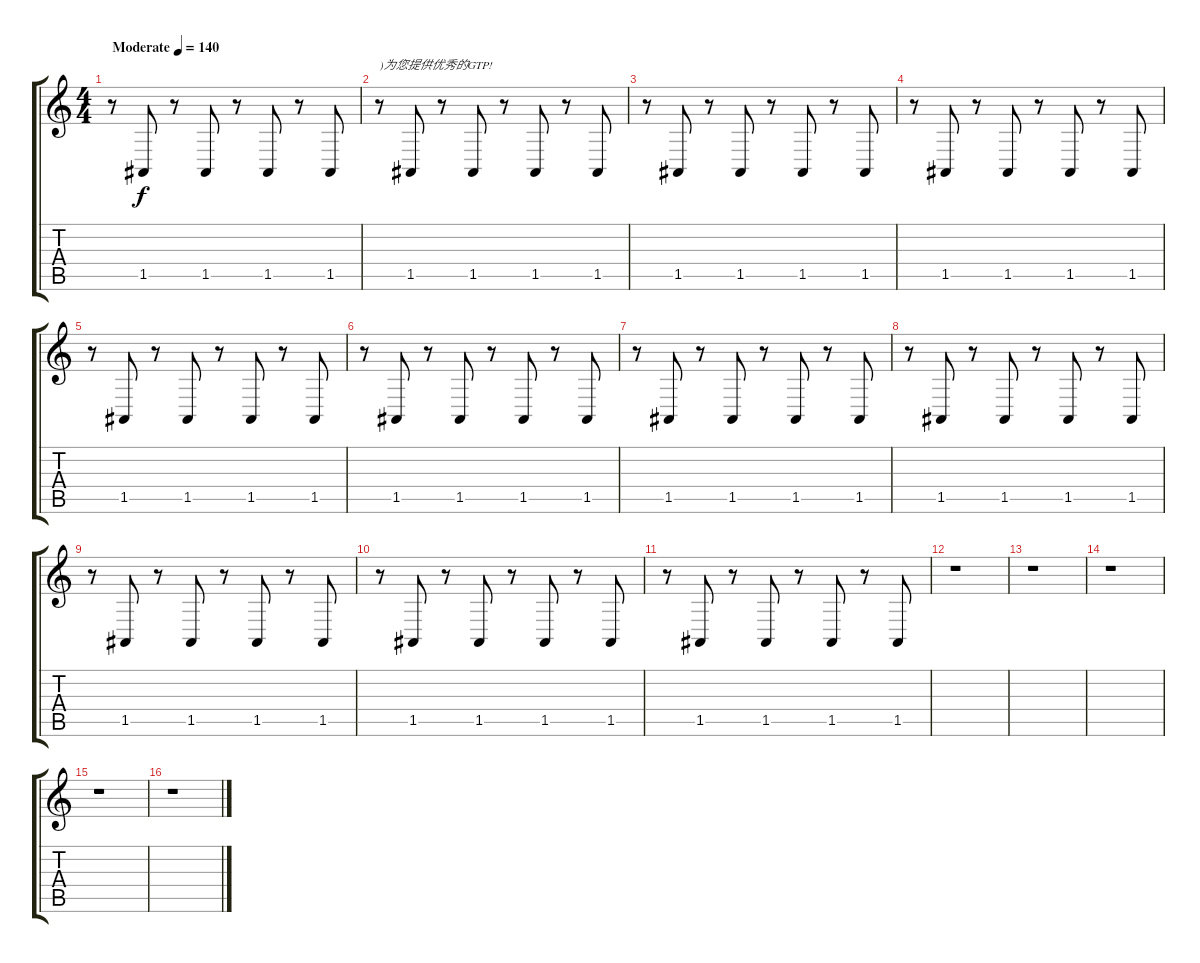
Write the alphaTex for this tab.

\track "" {instrument acousticgrandpiano}
\staff {score tabs}
\tuning (E4 B3 G3 D3 A2 E2) {hide}
\ts (4 4)
\tempo (140 "Moderate")
\clef g2
\ks c
r.8{dy f instrument acousticgrandpiano} 1.5.8 r.8 1.5.8 r.8 1.5.8 r.8 1.5.8 |
r.8{txt ")为您提供优秀的GTP!"} 1.5.8 r.8 1.5.8 r.8 1.5.8 r.8 1.5.8 |
r.8 1.5.8 r.8 1.5.8 r.8 1.5.8 r.8 1.5.8 |
r.8 1.5.8 r.8 1.5.8 r.8 1.5.8 r.8 1.5.8 |
r.8 1.5.8 r.8 1.5.8 r.8 1.5.8 r.8 1.5.8 |
r.8 1.5.8 r.8 1.5.8 r.8 1.5.8 r.8 1.5.8 |
r.8 1.5.8 r.8 1.5.8 r.8 1.5.8 r.8 1.5.8 |
r.8 1.5.8 r.8 1.5.8 r.8 1.5.8 r.8 1.5.8 |
r.8 1.5.8 r.8 1.5.8 r.8 1.5.8 r.8 1.5.8 |
r.8 1.5.8 r.8 1.5.8 r.8 1.5.8 r.8 1.5.8 |
r.8 1.5.8 r.8 1.5.8 r.8 1.5.8 r.8 1.5.8 |
r.1 |
r.1 |
r.1 |
r.1 |
r.1
